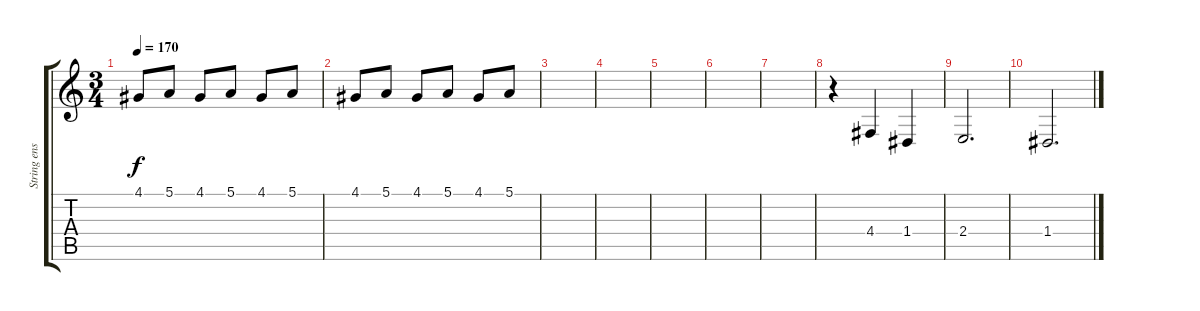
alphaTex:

\track ("String ensemble" "String ens") {instrument stringensemble1}
\staff {score tabs}
\tuning (E4 B3 G3 D3 A2 E2) {hide}
\ts (3 4)
\tempo 170
\clef g2
\ks c
4.1.8{dy f} 5.1.8 4.1.8 5.1.8 4.1.8 5.1.8 |
4.1.8 5.1.8 4.1.8 5.1.8 4.1.8 5.1.8 |
|
|
|
|
|
r.4 4.4.4 1.4.4 |
2.4.2{d} |
1.4.2{d}
